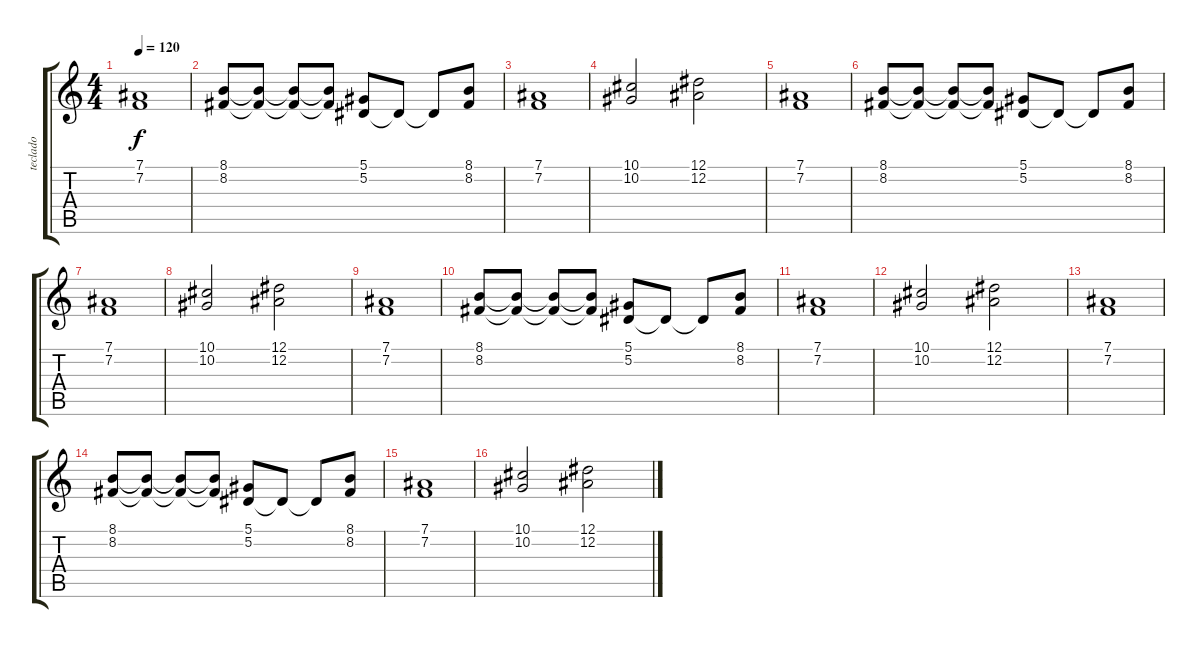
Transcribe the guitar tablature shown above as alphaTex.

\track ("teclado" "teclado") {instrument stringensemble2}
\staff {score tabs}
\tuning (Eb4 Bb3 Gb3 Db3 Ab2 Eb2) {hide}
\ts (4 4)
\tempo 120
\clef g2
\ks c
(7.1 7.2).1{dy f} |
(8.1 8.2).8 (8.1{t} 8.2{t}).8 (8.1{t} 8.2{t}).8 (8.1{t} 8.2{t}).8 (5.1 5.2).8 5.2{t}.8 5.2{t}.8 (8.1 8.2).8 |
(7.1 7.2).1 |
(10.1 10.2).2 (12.1 12.2).2 |
(7.1 7.2).1 |
(8.1 8.2).8 (8.1{t} 8.2{t}).8 (8.1{t} 8.2{t}).8 (8.1{t} 8.2{t}).8 (5.1 5.2).8 5.2{t}.8 5.2{t}.8 (8.1 8.2).8 |
(7.1 7.2).1 |
(10.1 10.2).2 (12.1 12.2).2 |
(7.1 7.2).1 |
(8.1 8.2).8 (8.1{t} 8.2{t}).8 (8.1{t} 8.2{t}).8 (8.1{t} 8.2{t}).8 (5.1 5.2).8 5.2{t}.8 5.2{t}.8 (8.1 8.2).8 |
(7.1 7.2).1 |
(10.1 10.2).2 (12.1 12.2).2 |
(7.1 7.2).1 |
(8.1 8.2).8 (8.1{t} 8.2{t}).8 (8.1{t} 8.2{t}).8 (8.1{t} 8.2{t}).8 (5.1 5.2).8 5.2{t}.8 5.2{t}.8 (8.1 8.2).8 |
(7.1 7.2).1 |
(10.1 10.2).2 (12.1 12.2).2
